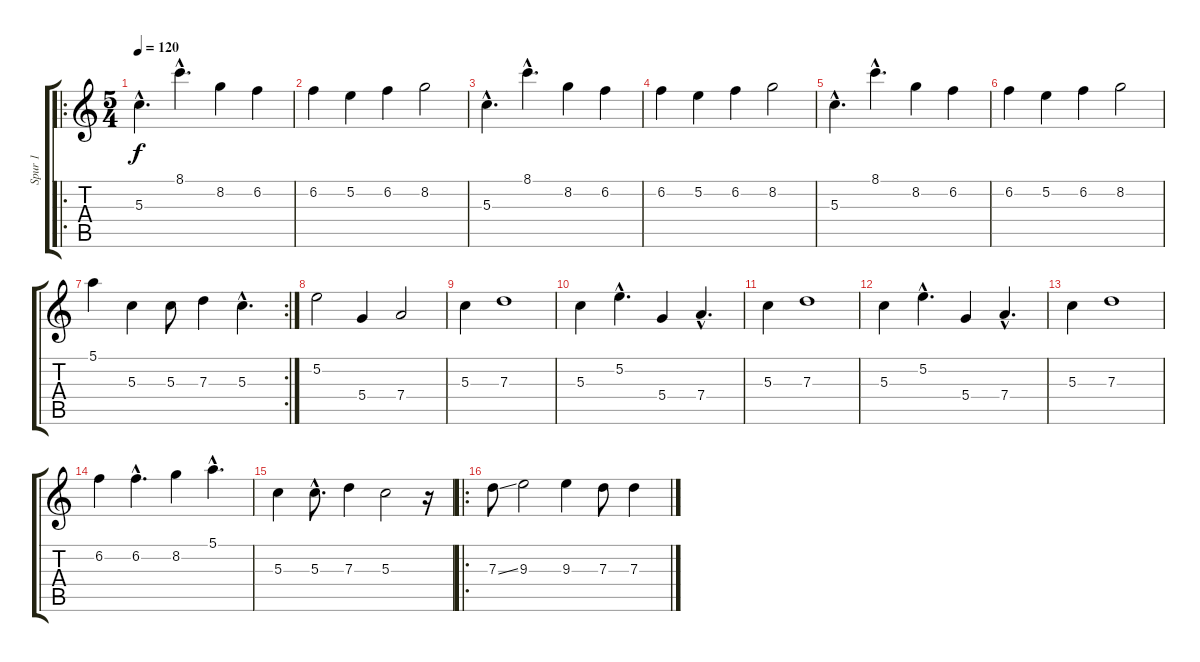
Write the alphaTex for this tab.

\track ("Spur 1" "Spur 1") {instrument electricguitarclean}
\staff {score tabs}
\tuning (E4 B3 G3 D3 A2 E2) {hide}
\ro
\ts (5 4)
\tempo 120
\clef g2
\ks c
5.3{hac}.4{d dy f instrument electricguitarclean} 8.1{hac}.4{d} 8.2.4 6.2.4 |
6.2.4 5.2.4 6.2.4 8.2.2 |
5.3{hac}.4{d} 8.1{hac}.4{d} 8.2.4 6.2.4 |
6.2.4 5.2.4 6.2.4 8.2.2 |
5.3{hac}.4{d} 8.1{hac}.4{d} 8.2.4 6.2.4 |
6.2.4 5.2.4 6.2.4 8.2.2 |
\rc 2
5.1.4 5.3.4 5.3.8 7.3.4 5.3{hac}.4{d} |
5.2.2 5.4.4 7.4.2 |
5.3.4 7.3.1 |
5.3.4 5.2{hac}.4{d} 5.4.4 7.4{hac}.4{d} |
5.3.4 7.3.1 |
5.3.4 5.2{hac}.4{d} 5.4.4 7.4{hac}.4{d} |
5.3.4 7.3.1 |
6.2.4 6.2{hac}.4{d} 8.2.4 5.1{hac}.4{d} |
5.3.4 5.3{hac}.8{d} 7.3.4 5.3.2 r.16 |
\ro
7.3{ss}.8 9.3.2 9.3.4 7.3.8 7.3.4
